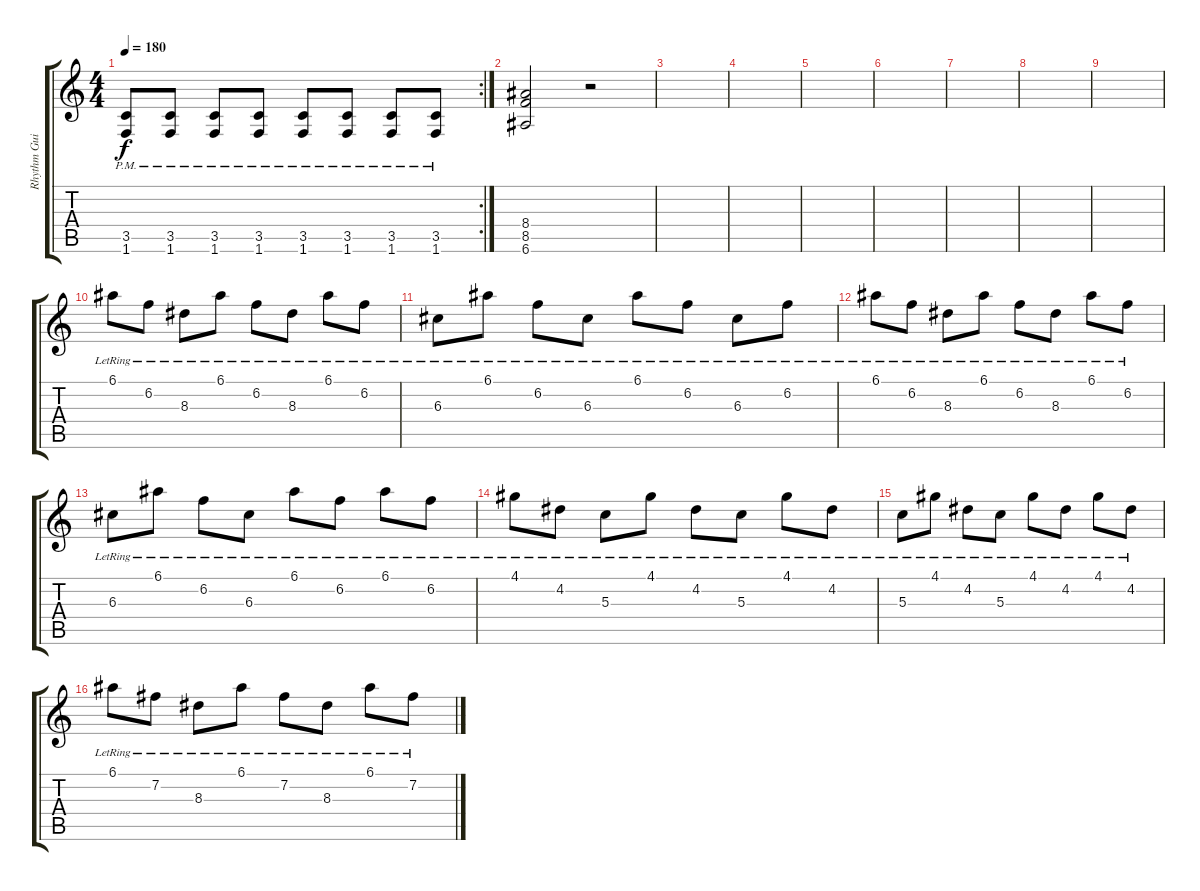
\track ("Rhythm Guitar" "Rhythm Gui") {instrument distortionguitar}
\staff {score tabs}
\tuning (E4 B3 G3 D3 A2 E2) {hide}
\rc 2
\ts (4 4)
\tempo 180
\clef g2
\ks c
(3.5{pm} 1.6{pm}).8{dy f} (3.5{pm} 1.6{pm}).8 (3.5{pm} 1.6{pm}).8 (3.5{pm} 1.6{pm}).8 (3.5{pm} 1.6{pm}).8 (3.5{pm} 1.6{pm}).8 (3.5{pm} 1.6{pm}).8 (3.5{pm} 1.6{pm}).8 |
(8.4 8.5 6.6).2 r.2 |
|
|
|
|
|
|
|
6.1{lr}.8{balance 0} 6.2{lr}.8 8.3{lr}.8 6.1{lr}.8 6.2{lr}.8 8.3{lr}.8 6.1{lr}.8 6.2{lr}.8 |
6.3{lr}.8 6.1{lr}.8 6.2{lr}.8 6.3{lr}.8 6.1{lr}.8 6.2{lr}.8 6.3{lr}.8 6.2{lr}.8 |
6.1{lr}.8 6.2{lr}.8 8.3{lr}.8 6.1{lr}.8 6.2{lr}.8 8.3{lr}.8 6.1{lr}.8 6.2{lr}.8 |
6.3{lr}.8 6.1{lr}.8 6.2{lr}.8 6.3{lr}.8 6.1{lr}.8 6.2{lr}.8 6.1{lr}.8 6.2{lr}.8 |
4.1{lr}.8 4.2{lr}.8 5.3{lr}.8 4.1{lr}.8 4.2{lr}.8 5.3{lr}.8 4.1{lr}.8 4.2{lr}.8 |
5.3{lr}.8 4.1{lr}.8 4.2{lr}.8 5.3{lr}.8 4.1{lr}.8 4.2{lr}.8 4.1{lr}.8 4.2{lr}.8 |
6.1{lr}.8 7.2{lr}.8 8.3{lr}.8 6.1{lr}.8 7.2{lr}.8 8.3{lr}.8 6.1{lr}.8 7.2{lr}.8
